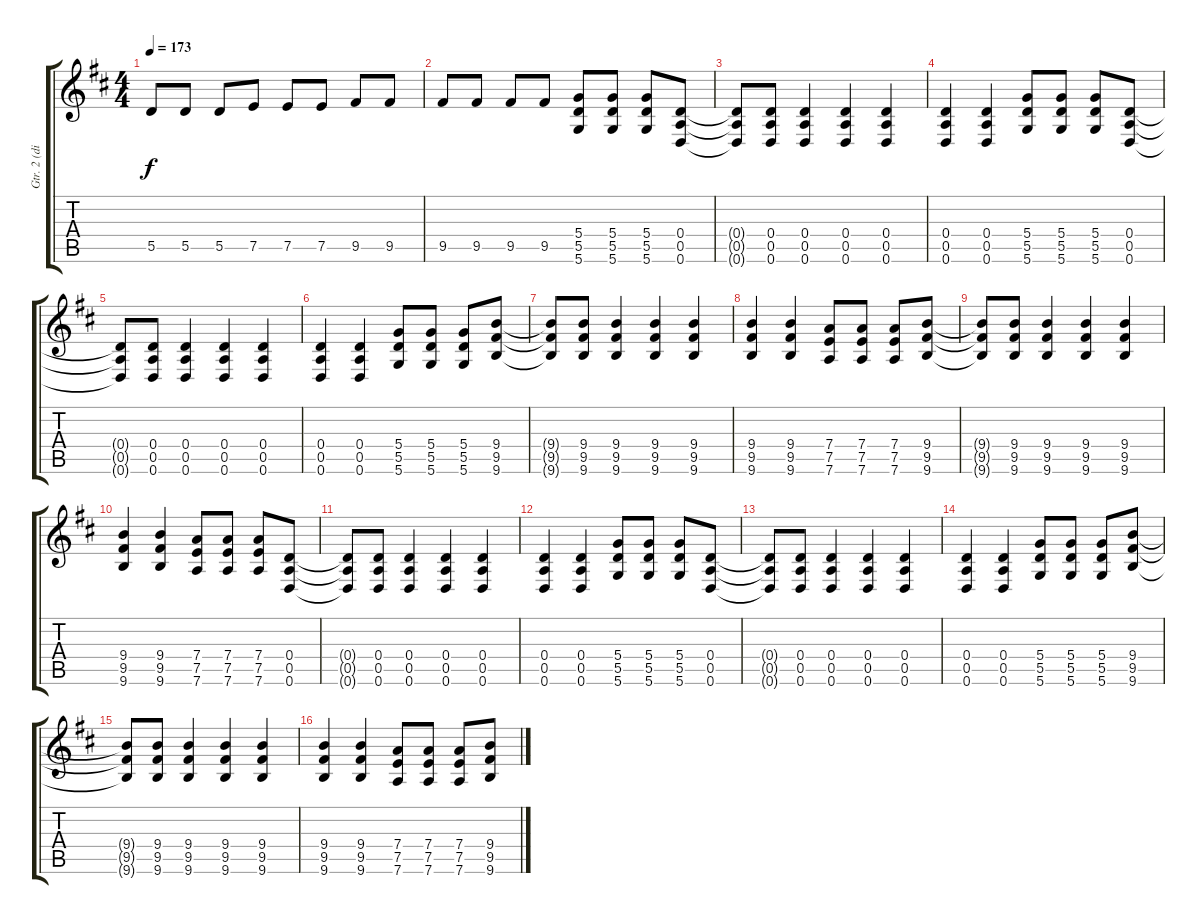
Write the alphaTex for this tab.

\track ("Gtr. 2 (dist.)" "Gtr. 2 (di") {instrument overdrivenguitar}
\staff {score tabs}
\tuning (E4 B3 G3 D3 A2 D2) {hide}
\ts (4 4)
\tempo 173
\clef g2
\ks d
5.5.8{dy f} 5.5.8 5.5.8 7.5.8 7.5.8 7.5.8 9.5.8 9.5.8 |
9.5.8 9.5.8 9.5.8 9.5.8 (5.4 5.5 5.6).8{balance 8 instrument overdrivenguitar} (5.4 5.5 5.6).8 (5.4 5.5 5.6).8 (0.4 0.5 0.6).8 |
(0.4{t} 0.5{t} 0.6{t}).8 (0.4 0.5 0.6).8 (0.4 0.5 0.6).4 (0.4 0.5 0.6).4 (0.4 0.5 0.6).4 |
(0.4 0.5 0.6).4 (0.4 0.5 0.6).4 (5.4 5.5 5.6).8 (5.4 5.5 5.6).8 (5.4 5.5 5.6).8 (0.4 0.5 0.6).8 |
(0.4{t} 0.5{t} 0.6{t}).8 (0.4 0.5 0.6).8 (0.4 0.5 0.6).4 (0.4 0.5 0.6).4 (0.4 0.5 0.6).4 |
(0.4 0.5 0.6).4 (0.4 0.5 0.6).4 (5.4 5.5 5.6).8 (5.4 5.5 5.6).8 (5.4 5.5 5.6).8 (9.4 9.5 9.6).8 |
(9.4{t} 9.5{t} 9.6{t}).8 (9.4 9.5 9.6).8 (9.4 9.5 9.6).4 (9.4 9.5 9.6).4 (9.4 9.5 9.6).4 |
(9.4 9.5 9.6).4 (9.4 9.5 9.6).4 (7.4 7.5 7.6).8 (7.4 7.5 7.6).8 (7.4 7.5 7.6).8 (9.4 9.5 9.6).8 |
(9.4{t} 9.5{t} 9.6{t}).8 (9.4 9.5 9.6).8 (9.4 9.5 9.6).4 (9.4 9.5 9.6).4 (9.4 9.5 9.6).4 |
(9.4 9.5 9.6).4 (9.4 9.5 9.6).4 (7.4 7.5 7.6).8 (7.4 7.5 7.6).8 (7.4 7.5 7.6).8 (0.4 0.5 0.6).8 |
(0.4{t} 0.5{t} 0.6{t}).8 (0.4 0.5 0.6).8 (0.4 0.5 0.6).4 (0.4 0.5 0.6).4 (0.4 0.5 0.6).4 |
(0.4 0.5 0.6).4 (0.4 0.5 0.6).4 (5.4 5.5 5.6).8 (5.4 5.5 5.6).8 (5.4 5.5 5.6).8 (0.4 0.5 0.6).8 |
(0.4{t} 0.5{t} 0.6{t}).8 (0.4 0.5 0.6).8 (0.4 0.5 0.6).4 (0.4 0.5 0.6).4 (0.4 0.5 0.6).4 |
(0.4 0.5 0.6).4 (0.4 0.5 0.6).4 (5.4 5.5 5.6).8 (5.4 5.5 5.6).8 (5.4 5.5 5.6).8 (9.4 9.5 9.6).8 |
(9.4{t} 9.5{t} 9.6{t}).8 (9.4 9.5 9.6).8 (9.4 9.5 9.6).4 (9.4 9.5 9.6).4 (9.4 9.5 9.6).4 |
(9.4 9.5 9.6).4 (9.4 9.5 9.6).4 (7.4 7.5 7.6).8 (7.4 7.5 7.6).8 (7.4 7.5 7.6).8 (9.4 9.5 9.6).8
